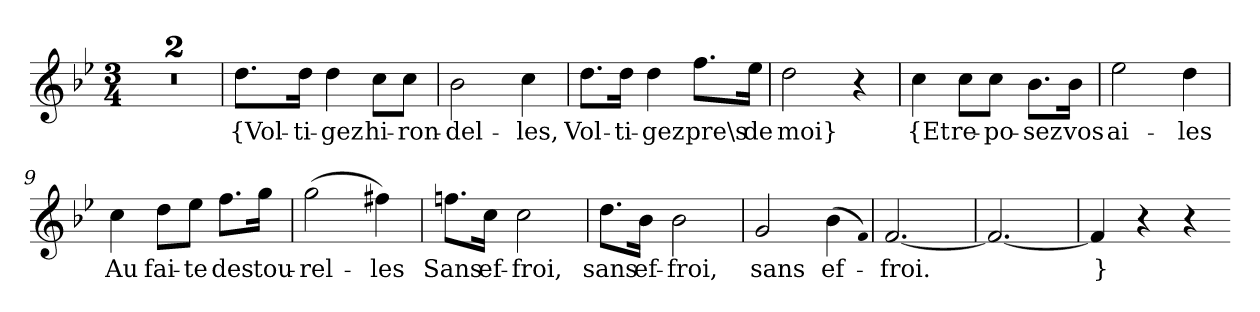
**kern	**text
*part1	*part1
*staff1	*staff1
*clefG2	*
*k[b-e-]	*
*M3/4	*
=1	=1
2.r	.
=2	=2
2.r	.
=3	=3
8.dd\L	{Vol-
16dd\Jk	-ti-
4dd	-gez
8cc\L	hi-
8cc\J	-ron-
=4	=4
2b-	-del-
4cc	-les,
=5	=5
8.dd\L	Vol-
16dd\Jk	-ti-
4dd	-gez
8.ff\L	pre\s
16ee-\Jk	de
=6	=6
2dd	moi}
4r	.
=7	=7
4cc	{Et
8cc\L	re-
8cc\J	-po-
8.b-\L	-sez
16b-\Jk	vos
=8	=8
2ee-	ai-
4dd	-les
=9	=9
4cc	Au
8dd\L	fai-
8ee-\J	-te
8.ff\L	des
16gg\Jk	tou-
=10	=10
(2gg	-rel-
4ff#X)	-les
=11	=11
8.ffn\L	Sans
16cc\Jk	ef-
2cc	-froi,
=12	=12
8.dd\L	sans
16b-\Jk	ef-
2b-	-froi,
=13	=13
2g	sans
(4b-	ef-
qf)	.
=14	=14
[2.f	-froi.
=15	=15
2.f_	.
=16	=16
4f]	}
4r	.
4r	.
=-	=-
*-	*-
